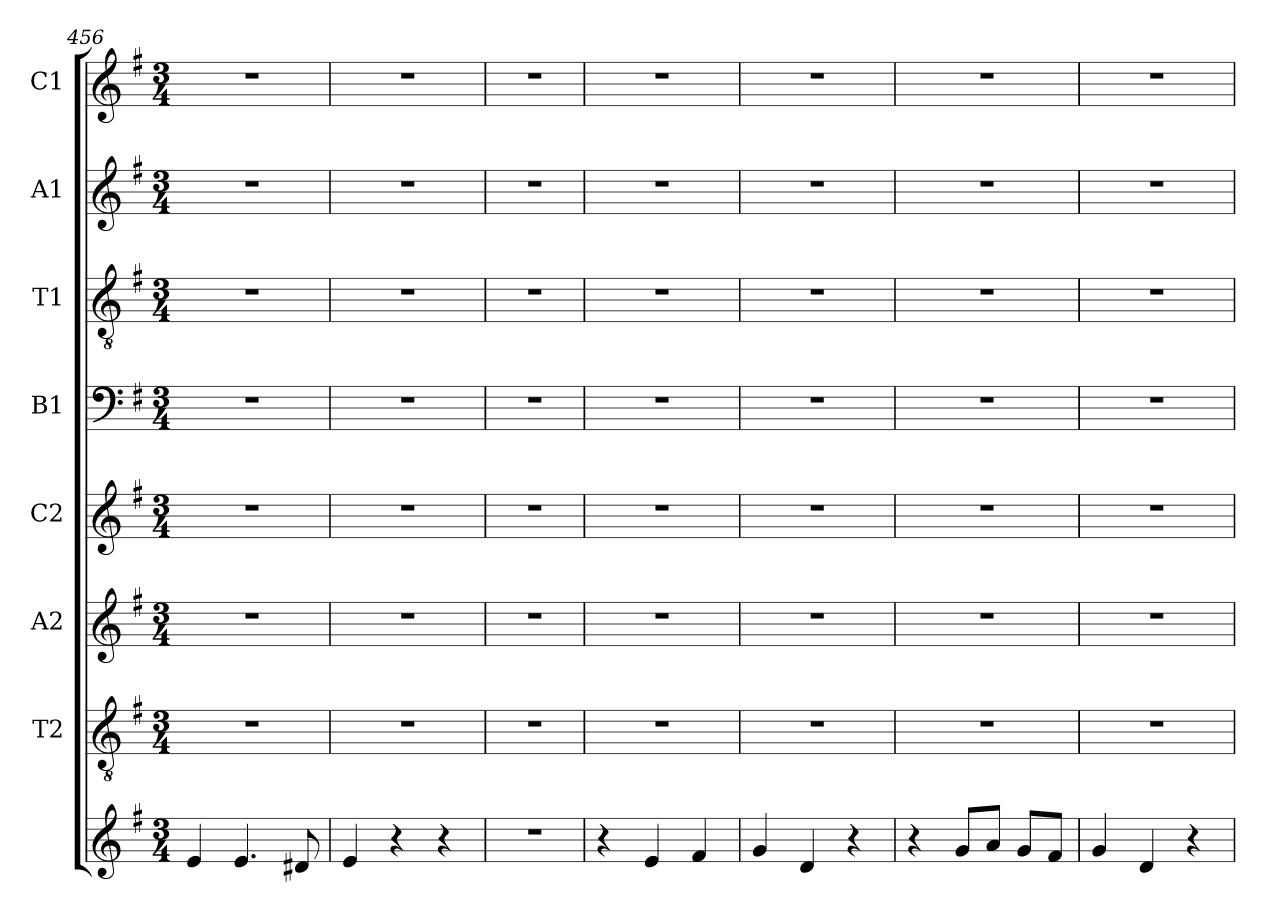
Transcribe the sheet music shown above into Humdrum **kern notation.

**kern	**kern	**kern	**kern	**kern	**kern	**kern	**kern
*part8	*part7	*part6	*part5	*part4	*part3	*part2	*part1
*staff8	*staff7	*staff6	*staff5	*staff4	*staff3	*staff2	*staff1
*	*I"T2	*I"A2	*I"C2	*I"B1	*I"T1	*I"A1	*I"C1
*	*I'T2	*I'A2	*I'C2	*I'B1	*I'T1	*I'A1	*I'C1
*clefG2	*clefGv2	*clefG2	*clefG2	*clefF4	*clefGv2	*clefG2	*clefG2
*k[f#]	*k[f#]	*k[f#]	*k[f#]	*k[f#]	*k[f#]	*k[f#]	*k[f#]
*G:	*G:	*G:	*G:	*G:	*G:	*G:	*G:
*M3/4	*M3/4	*M3/4	*M3/4	*M3/4	*M3/4	*M3/4	*M3/4
=456	=456	=456	=456	=456	=456	=456	=456
4e/	2.r	2.r	2.r	2.r	2.r	2.r	2.r
4.e/	.	.	.	.	.	.	.
8d#X/	.	.	.	.	.	.	.
=457	=457	=457	=457	=457	=457	=457	=457
4e/	2.r	2.r	2.r	2.r	2.r	2.r	2.r
4r	.	.	.	.	.	.	.
4r	.	.	.	.	.	.	.
=458	=458	=458	=458	=458	=458	=458	=458
!LO:N:vis=1	!	!	!	!	!	!	!
2.r	2.r	2.r	2.r	2.r	2.r	2.r	2.r
=459	=459	=459	=459	=459	=459	=459	=459
4r	2.r	2.r	2.r	2.r	2.r	2.r	2.r
4e/	.	.	.	.	.	.	.
4f#/	.	.	.	.	.	.	.
=460	=460	=460	=460	=460	=460	=460	=460
4g/	2.r	2.r	2.r	2.r	2.r	2.r	2.r
4d/	.	.	.	.	.	.	.
4r	.	.	.	.	.	.	.
!!LO:LB:g=z
=461	=461	=461	=461	=461	=461	=461	=461
4r	2.r	2.r	2.r	2.r	2.r	2.r	2.r
8g/L	.	.	.	.	.	.	.
8a/J	.	.	.	.	.	.	.
8g/L	.	.	.	.	.	.	.
8f#/J	.	.	.	.	.	.	.
=462	=462	=462	=462	=462	=462	=462	=462
4g/	2.r	2.r	2.r	2.r	2.r	2.r	2.r
4d/	.	.	.	.	.	.	.
4r	.	.	.	.	.	.	.
=	=	=	=	=	=	=	=
*-	*-	*-	*-	*-	*-	*-	*-
